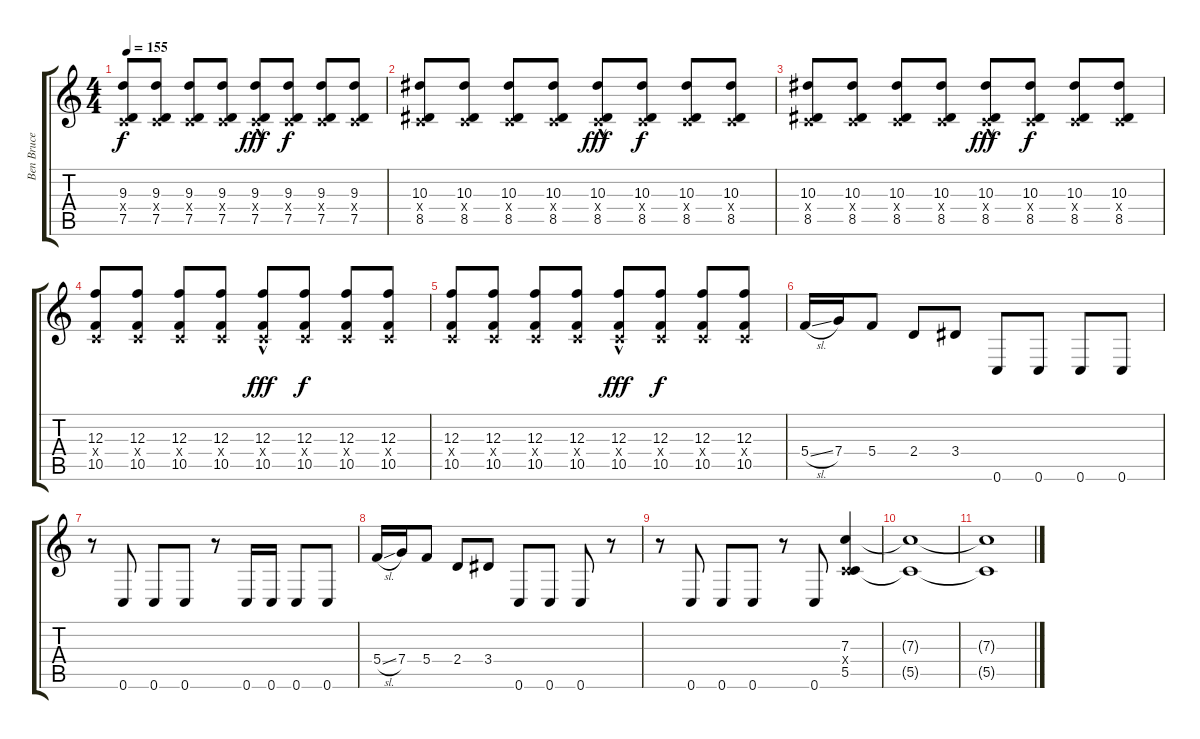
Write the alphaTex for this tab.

\track ("Ben Bruce" "Ben Bruce") {instrument acousticguitarsteel}
\staff {score tabs}
\tuning (D4 A3 F3 C3 G2 C2) {hide}
\ts (4 4)
\tempo 155
\clef g2
\ks c
(9.3 0.4{x} 7.5).8{dy f} (9.3 0.4{x} 7.5).8 (9.3 0.4{x} 7.5).8 (9.3 0.4{x} 7.5).8 (9.3{hac} 0.4{hac x} 7.5{hac}).8{dy fff} (9.3 0.4{x} 7.5).8{dy f} (9.3 0.4{x} 7.5).8 (9.3 0.4{x} 7.5).8 |
(10.3 0.4{x} 8.5).8 (10.3 0.4{x} 8.5).8 (10.3 0.4{x} 8.5).8 (10.3 0.4{x} 8.5).8 (10.3{hac} 0.4{hac x} 8.5{hac}).8{dy fff} (10.3 0.4{x} 8.5).8{dy f} (10.3 0.4{x} 8.5).8 (10.3 0.4{x} 8.5).8 |
(10.3 0.4{x} 8.5).8 (10.3 0.4{x} 8.5).8 (10.3 0.4{x} 8.5).8 (10.3 0.4{x} 8.5).8 (10.3{hac} 0.4{hac x} 8.5{hac}).8{dy fff} (10.3 0.4{x} 8.5).8{dy f} (10.3 0.4{x} 8.5).8 (10.3 0.4{x} 8.5).8 |
(12.3 0.4{x} 10.5).8 (12.3 0.4{x} 10.5).8 (12.3 0.4{x} 10.5).8 (12.3 0.4{x} 10.5).8 (12.3{hac} 0.4{hac x} 10.5{hac}).8{dy fff} (12.3 0.4{x} 10.5).8{dy f} (12.3 0.4{x} 10.5).8 (12.3 0.4{x} 10.5).8 |
(12.3 0.4{x} 10.5).8 (12.3 0.4{x} 10.5).8 (12.3 0.4{x} 10.5).8 (12.3 0.4{x} 10.5).8 (12.3{hac} 0.4{hac x} 10.5{hac}).8{dy fff} (12.3 0.4{x} 10.5).8{dy f} (12.3 0.4{x} 10.5).8 (12.3 0.4{x} 10.5).8 |
5.4{sl}.16 7.4.16 5.4.8 2.4.8 3.4.8 0.6.8 0.6.8 0.6.8 0.6.8 |
r.8 0.6.8 0.6.8 0.6.8 r.8 0.6.16 0.6.16 0.6.8 0.6.8 |
5.4{sl}.16 7.4.16 5.4.8 2.4.8 3.4.8 0.6.8 0.6.8 0.6.8 r.8 |
r.8 0.6.8 0.6.8 0.6.8 r.8 0.6.8 (7.3 0.4{x} 5.5).4 |
(7.3{t} 5.5{t}).1 |
(7.3{t} 5.5{t}).1
